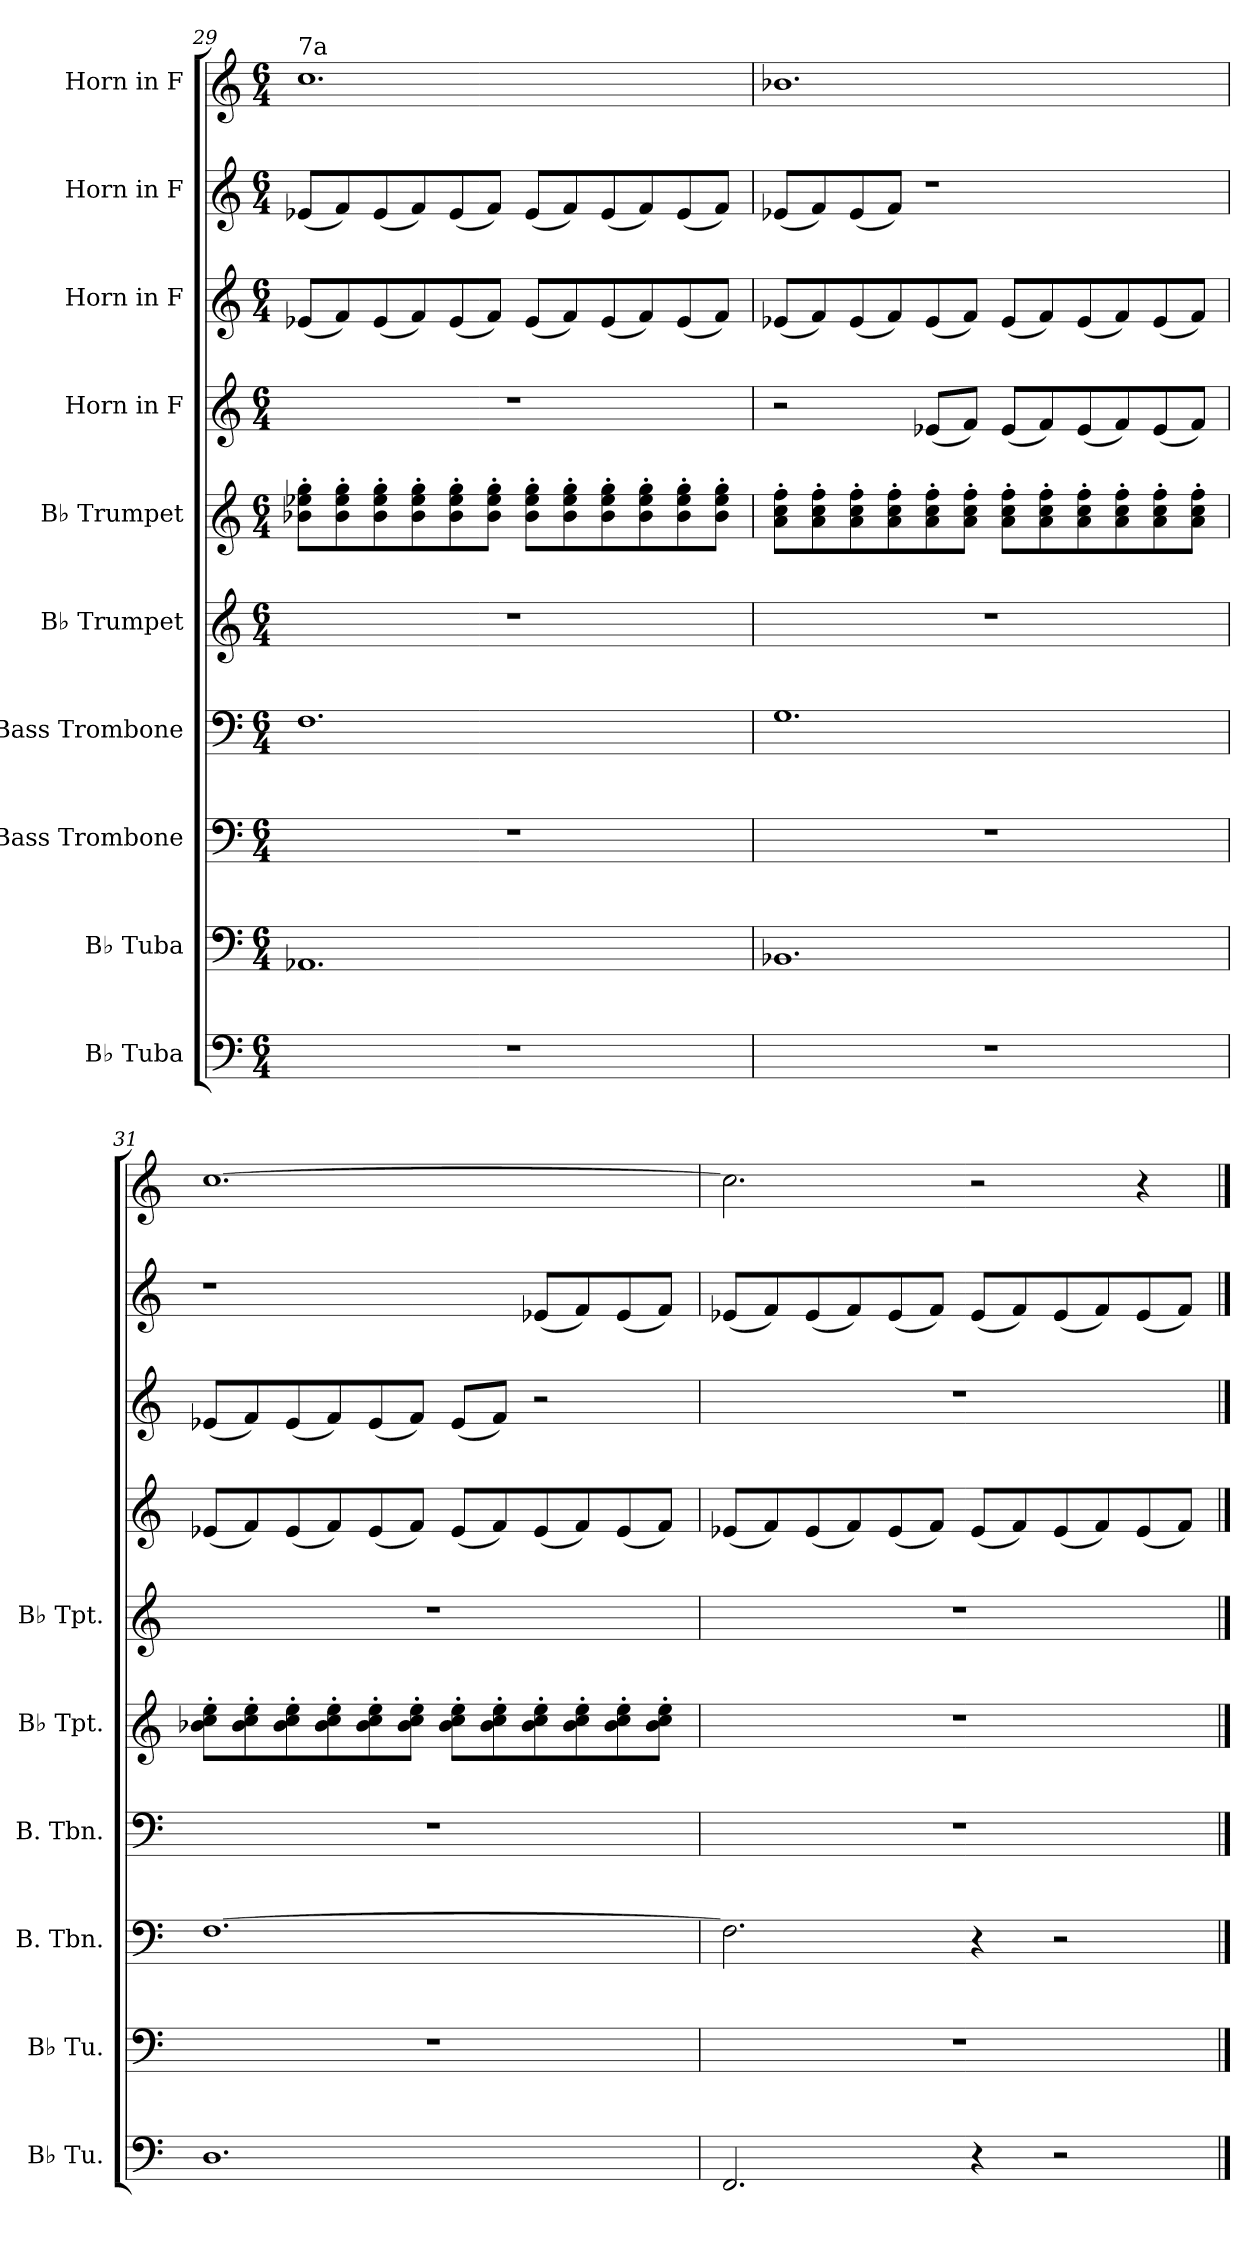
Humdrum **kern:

**kern	**kern	**kern	**kern	**kern	**kern	**kern	**kern	**kern	**kern
*part10	*part9	*part8	*part7	*part6	*part5	*part4	*part3	*part2	*part1
*staff10	*staff9	*staff8	*staff7	*staff6	*staff5	*staff4	*staff3	*staff2	*staff1
*I"B♭ Tuba	*I"B♭ Tuba	*I"Bass Trombone	*I"Bass Trombone	*I"B♭ Trumpet	*I"B♭ Trumpet	*I"Horn in F	*I"Horn in F	*I"Horn in F	*I"Horn in F
*I'B♭ Tu.	*I'B♭ Tu.	*I'B. Tbn.	*I'B. Tbn.	*I'B♭ Tpt.	*I'B♭ Tpt.	*	*	*	*
*clefF4	*clefF4	*clefF4	*clefF4	*clefG2	*clefG2	*clefG2	*clefG2	*clefG2	*clefG2
*	*	*	*	*ITrd1c2	*ITrd1c2	*ITrd4c7	*ITrd4c7	*ITrd4c7	*ITrd4c7
*k[]	*k[]	*k[]	*k[]	*k[b-e-]	*k[b-e-]	*k[b-]	*k[b-]	*k[b-]	*k[b-]
*M6/4	*M6/4	*M6/4	*M6/4	*M6/4	*M6/4	*M6/4	*M6/4	*M6/4	*M6/4
=29	=29	=29	=29	=29	=29	=29	=29	=29	=29
!	!	!	!	!	!	!	!	!	!LO:TX:a:t=7a
1.r	1.AA-X	1.r	1.F	1.r	8a-X\' 8dd-X\' 8ff\'L	1.r	(8A-X/L	(8A-X/L	1.f
.	.	.	.	.	8a-\' 8dd-\' 8ff\'	.	8B-/)	8B-/)	.
.	.	.	.	.	8a-\' 8dd-\' 8ff\'	.	(8A-/	(8A-/	.
.	.	.	.	.	8a-\' 8dd-\' 8ff\'	.	8B-/)	8B-/)	.
.	.	.	.	.	8a-\' 8dd-\' 8ff\'	.	(8A-/	(8A-/	.
.	.	.	.	.	8a-\' 8dd-\' 8ff\'J	.	8B-/J)	8B-/J)	.
.	.	.	.	.	8a-\' 8dd-\' 8ff\'L	.	(8A-/L	(8A-/L	.
.	.	.	.	.	8a-\' 8dd-\' 8ff\'	.	8B-/)	8B-/)	.
.	.	.	.	.	8a-\' 8dd-\' 8ff\'	.	(8A-/	(8A-/	.
.	.	.	.	.	8a-\' 8dd-\' 8ff\'	.	8B-/)	8B-/)	.
.	.	.	.	.	8a-\' 8dd-\' 8ff\'	.	(8A-/	(8A-/	.
.	.	.	.	.	8a-\' 8dd-\' 8ff\'J	.	8B-/J)	8B-/J)	.
=30	=30	=30	=30	=30	=30	=30	=30	=30	=30
1.r	1.BB-X	1.r	1.G	1.r	8g\' 8b-\' 8ee-\'L	2r	(8A-X/L	(8A-X/L	1.e-X
.	.	.	.	.	8g\' 8b-\' 8ee-\'	.	8B-/)	8B-/)	.
.	.	.	.	.	8g\' 8b-\' 8ee-\'	.	(8A-/	(8A-/	.
.	.	.	.	.	8g\' 8b-\' 8ee-\'	.	8B-/)	8B-/J)	.
.	.	.	.	.	8g\' 8b-\' 8ee-\'	(8A-X/L	(8A-/	1r	.
.	.	.	.	.	8g\' 8b-\' 8ee-\'J	8B-/J)	8B-/J)	.	.
.	.	.	.	.	8g\' 8b-\' 8ee-\'L	(8A-/L	(8A-/L	.	.
.	.	.	.	.	8g\' 8b-\' 8ee-\'	8B-/)	8B-/)	.	.
.	.	.	.	.	8g\' 8b-\' 8ee-\'	(8A-/	(8A-/	.	.
.	.	.	.	.	8g\' 8b-\' 8ee-\'	8B-/)	8B-/)	.	.
.	.	.	.	.	8g\' 8b-\' 8ee-\'	(8A-/	(8A-/	.	.
.	.	.	.	.	8g\' 8b-\' 8ee-\'J	8B-/J)	8B-/J)	.	.
!!LO:PB:g=z
=31	=31	=31	=31	=31	=31	=31	=31	=31	=31
1.D	1.r	[1.F	1.r	8a-X\' 8b-\' 8dd\'L	1.r	(8A-X/L	(8A-X/L	1r	[1.f
.	.	.	.	8a-\' 8b-\' 8dd\'	.	8B-/)	8B-/)	.	.
.	.	.	.	8a-\' 8b-\' 8dd\'	.	(8A-/	(8A-/	.	.
.	.	.	.	8a-\' 8b-\' 8dd\'	.	8B-/)	8B-/)	.	.
.	.	.	.	8a-\' 8b-\' 8dd\'	.	(8A-/	(8A-/	.	.
.	.	.	.	8a-\' 8b-\' 8dd\'J	.	8B-/J)	8B-/J)	.	.
.	.	.	.	8a-\' 8b-\' 8dd\'L	.	(8A-/L	(8A-/L	.	.
.	.	.	.	8a-\' 8b-\' 8dd\'	.	8B-/)	8B-/J)	.	.
.	.	.	.	8a-\' 8b-\' 8dd\'	.	(8A-/	2r	(8A-X/L	.
.	.	.	.	8a-\' 8b-\' 8dd\'	.	8B-/)	.	8B-/)	.
.	.	.	.	8a-\' 8b-\' 8dd\'	.	(8A-/	.	(8A-/	.
.	.	.	.	8a-\' 8b-\' 8dd\'J	.	8B-/J)	.	8B-/J)	.
=32	=32	=32	=32	=32	=32	=32	=32	=32	=32
2.FF/	1.r	2.F\]	1.r	1.r	1.r	(8A-X/L	1.r	(8A-X/L	2.f\]
.	.	.	.	.	.	8B-/)	.	8B-/)	.
.	.	.	.	.	.	(8A-/	.	(8A-/	.
.	.	.	.	.	.	8B-/)	.	8B-/)	.
.	.	.	.	.	.	(8A-/	.	(8A-/	.
.	.	.	.	.	.	8B-/J)	.	8B-/J)	.
4r	.	4r	.	.	.	(8A-/L	.	(8A-/L	2r
.	.	.	.	.	.	8B-/)	.	8B-/)	.
2r	.	2r	.	.	.	(8A-/	.	(8A-/	.
.	.	.	.	.	.	8B-/)	.	8B-/)	.
.	.	.	.	.	.	(8A-/	.	(8A-/	4r
.	.	.	.	.	.	8B-/J)	.	8B-/J)	.
==	==	==	==	==	==	==	==	==	==
*-	*-	*-	*-	*-	*-	*-	*-	*-	*-
